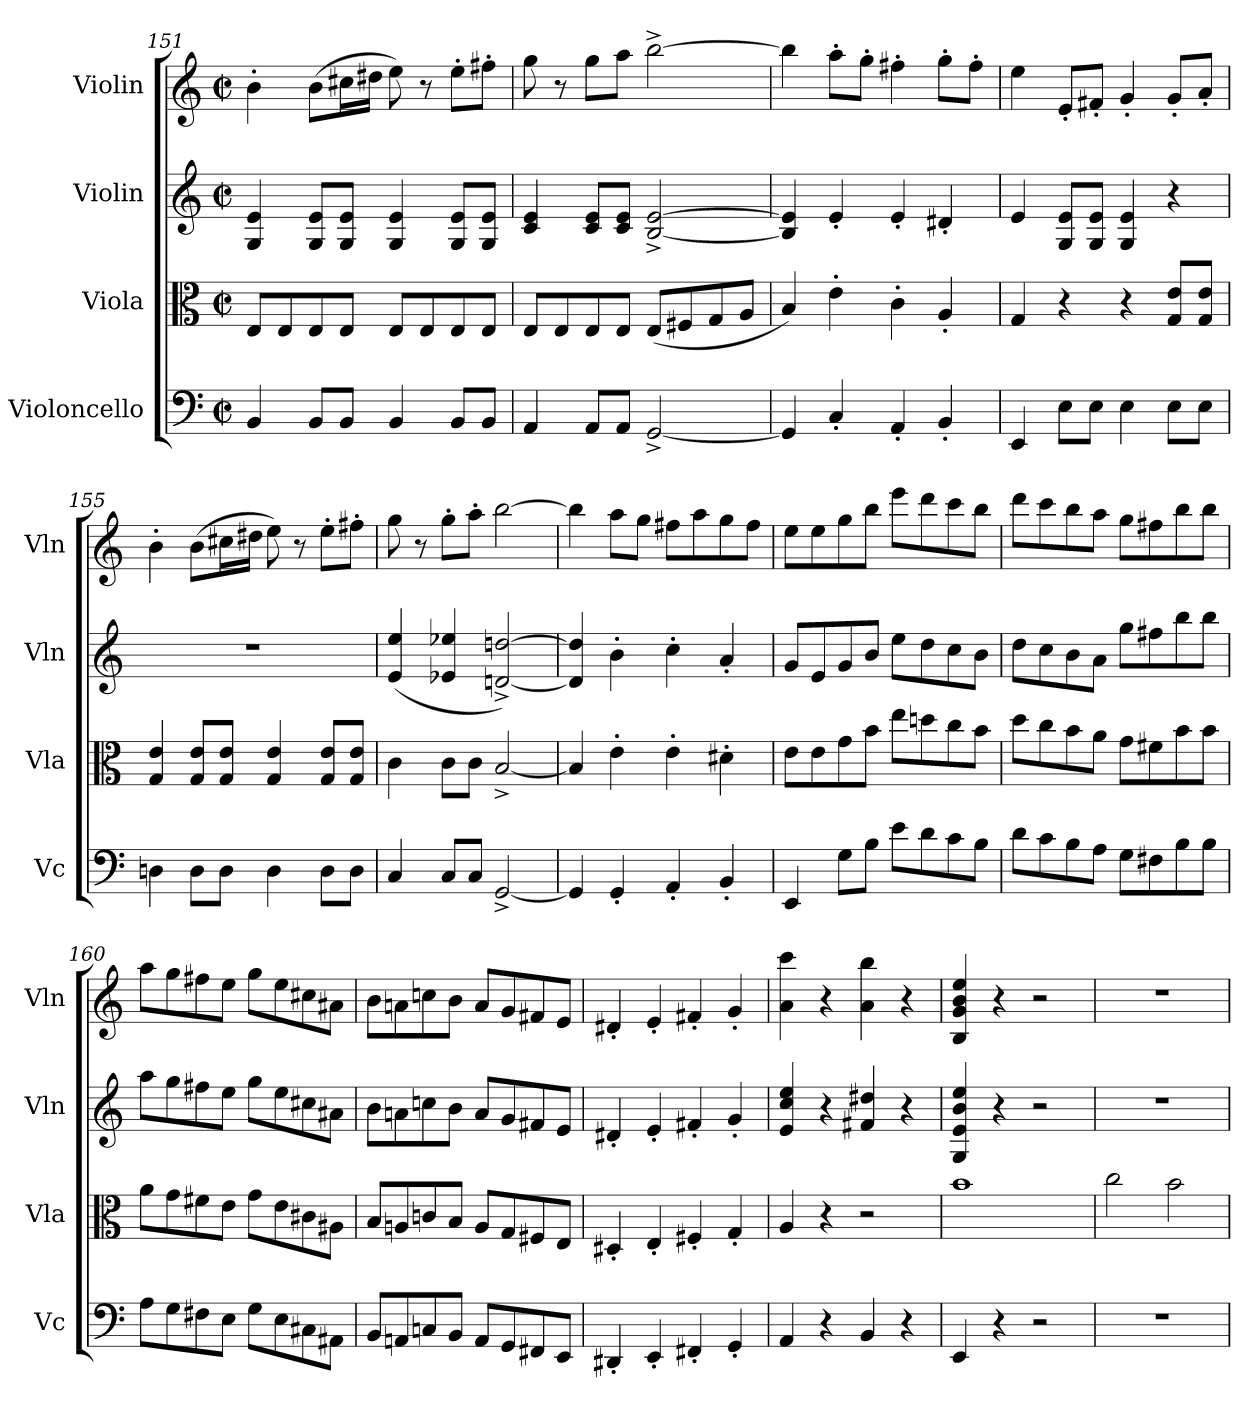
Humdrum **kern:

**kern	**kern	**kern	**kern
*part4	*part3	*part2	*part1
*staff4	*staff3	*staff2	*staff1
*I"Violoncello	*I"Viola	*I"Violin	*I"Violin
*I'Vc	*I'Vla	*I'Vln	*I'Vln
*clefF4	*clefC3	*clefG2	*clefG2
*k[]	*k[]	*k[]	*k[]
*M2/2	*M2/2	*M2/2	*M2/2
*met(c|)	*met(c|)	*met(c|)	*met(c|)
=151	=151	=151	=151
4BB/	8E/L	4G/ 4e/	4b'\
.	8E/	.	.
8BB/L	8E/	8G/ 8e/L	(8b\L
8BB/J	8E/J	8G/ 8e/J	16cc#X\L
.	.	.	16dd#X\JJ
4BB/	8E/L	4G/ 4e/	8ee\)
.	8E/	.	8r
8BB/L	8E/	8G/ 8e/L	8ee'\L
8BB/J	8E/J	8G/ 8e/J	8ff#X'\J
=152	=152	=152	=152
4AA/	8E/L	4c/ 4e/	8gg\
.	8E/	.	8r
8AA/L	8E/	8c/ 8e/L	8gg\L
8AA/J	8E/J	8c/ 8e/J	8aa\J
[2GG^/	(8E/L	[2B/^ [2e/^	[2bb^\
.	8F#X/	.	.
.	8G/	.	.
.	8A/J	.	.
=153	=153	=153	=153
4GG/]	4B/)	4B/] 4e/]	4bb\]
4C'/	4e'\	4e'/	8aa'\L
.	.	.	8gg'\J
4AA'/	4c'\	4e'/	4ff#X'\
4BB'/	4A'/	4d#X'/	8gg'\L
.	.	.	8ff#'\J
=154	=154	=154	=154
4EE/	4G/	4e/	4ee\
8E\L	4r	8G/ 8e/L	8e'/L
8E\J	.	8G/ 8e/J	8f#X'/J
4E\	4r	4G/ 4e/	4g'/
8E\L	8G/ 8e/L	4r	8g'/L
8E\J	8G/ 8e/J	.	8a'/J
=155	=155	=155	=155
4Dn\	4G/ 4e/	1r	4b'\
8D\L	8G/ 8e/L	.	(8b\L
8D\J	8G/ 8e/J	.	16cc#X\L
.	.	.	16dd#X\JJ
4D\	4G/ 4e/	.	8ee\)
.	.	.	8r
8D\L	8G/ 8e/L	.	8ee'\L
8D\J	8G/ 8e/J	.	8ff#X'\J
=156	=156	=156	=156
4C/	4c\	(4e/ 4ee/	8gg\
.	.	.	8r
8C/L	8c\L	4e-X/ 4ee-X/	8gg'\L
8C/J	8c\J	.	8aa'\J
[2GG^/	[2B^/	[2dn/^ [2ddn/^)	[2bb\
=157	=157	=157	=157
4GG/]	4B/]	4d/] 4dd/]	4bb\]
4GG'/	4e'\	4b'\	8aa\L
.	.	.	8gg\J
4AA'/	4e'\	4cc'\	8ff#X\L
.	.	.	8aa\
4BB'/	4d#X'\	4a'/	8gg\
.	.	.	8ff#\J
!!LO:LB:g=z
=158	=158	=158	=158
4EE/	8e\L	8g/L	8ee\L
.	8e\	8e/	8ee\
8G\L	8g\	8g/	8gg\
8B\J	8b\J	8b/J	8bb\J
8e\L	8ee\L	8ee\L	8eee\L
8d\	8ddn\	8dd\	8ddd\
8c\	8cc\	8cc\	8ccc\
8B\J	8b\J	8b\J	8bb\J
=159	=159	=159	=159
8d\L	8dd\L	8dd\L	8ddd\L
8c\	8cc\	8cc\	8ccc\
8B\	8b\	8b\	8bb\
8A\J	8a\J	8a\J	8aa\J
8G\L	8g\L	8gg\L	8gg\L
8F#X\	8f#X\	8ff#X\	8ff#X\
8B\	8b\	8bb\	8bb\
8B\J	8b\J	8bb\J	8bb\J
=160	=160	=160	=160
8A\L	8a\L	8aa\L	8aa\L
8G\	8g\	8gg\	8gg\
8F#X\	8f#X\	8ff#X\	8ff#X\
8E\J	8e\J	8ee\J	8ee\J
8G\L	8g\L	8gg\L	8gg\L
8E\	8e\	8ee\	8ee\
8C#X\	8c#X\	8cc#X\	8cc#X\
8AA#X\J	8A#X\J	8a#X\J	8a#X\J
=161	=161	=161	=161
8BB/L	8B/L	8b\L	8b\L
8AAn/	8An/	8an\	8an\
8Cn/	8cn/	8ccn\	8ccn\
8BB/J	8B/J	8b\J	8b\J
8AA/L	8A/L	8a/L	8a/L
8GG/	8G/	8g/	8g/
8FF#X/	8F#X/	8f#X/	8f#X/
8EE/J	8E/J	8e/J	8e/J
=162	=162	=162	=162
4DD#X'/	4D#X'/	4d#X'/	4d#X'/
4EE'/	4E'/	4e'/	4e'/
4FF#X'/	4F#X'/	4f#X'/	4f#X'/
4GG'/	4G'/	4g'/	4g'/
=163	=163	=163	=163
4AA/	4A/	4e/ 4cc/ 4ee/	4a\ 4ccc\
4r	4r	4r	4r
4BB/	2r	4f#X/ 4dd#X/	4a\ 4bb\
4r	.	4r	4r
=164	=164	=164	=164
4EE/	1b	4G/ 4e/ 4b/ 4ee/	4B/ 4g/ 4b/ 4ee/
4r	.	4r	4r
2r	.	2r	2r
=165	=165	=165	=165
1r	2cc\	1r	1r
.	2b\	.	.
=	=	=	=
*-	*-	*-	*-
